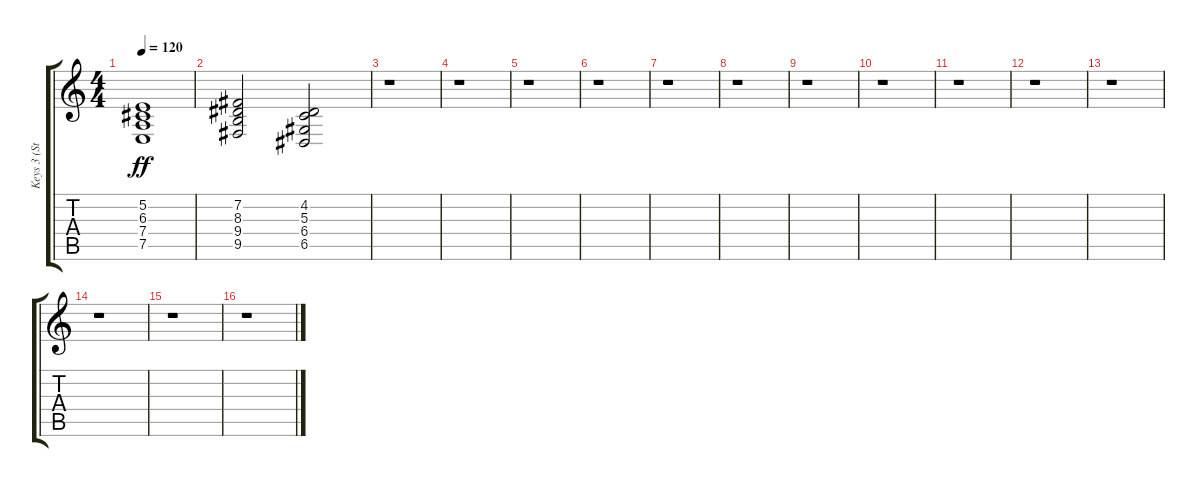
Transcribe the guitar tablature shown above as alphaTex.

\track ("Keys 3 (Str. Ens.) " "Keys 3 (St") {instrument synthstrings1}
\staff {score tabs}
\tuning (E4 B3 G3 D3 A2 E2) {hide}
\ts (4 4)
\tempo 120
\clef g2
\ks c
(5.2 6.3 7.4 7.5).1{dy ff} |
(7.2 8.3 9.4 9.5).2 (4.2 5.3 6.4 6.5).2 |
r.1 |
r.1 |
r.1 |
r.1 |
r.1 |
r.1 |
r.1 |
r.1 |
r.1 |
r.1 |
r.1 |
r.1 |
r.1 |
r.1
